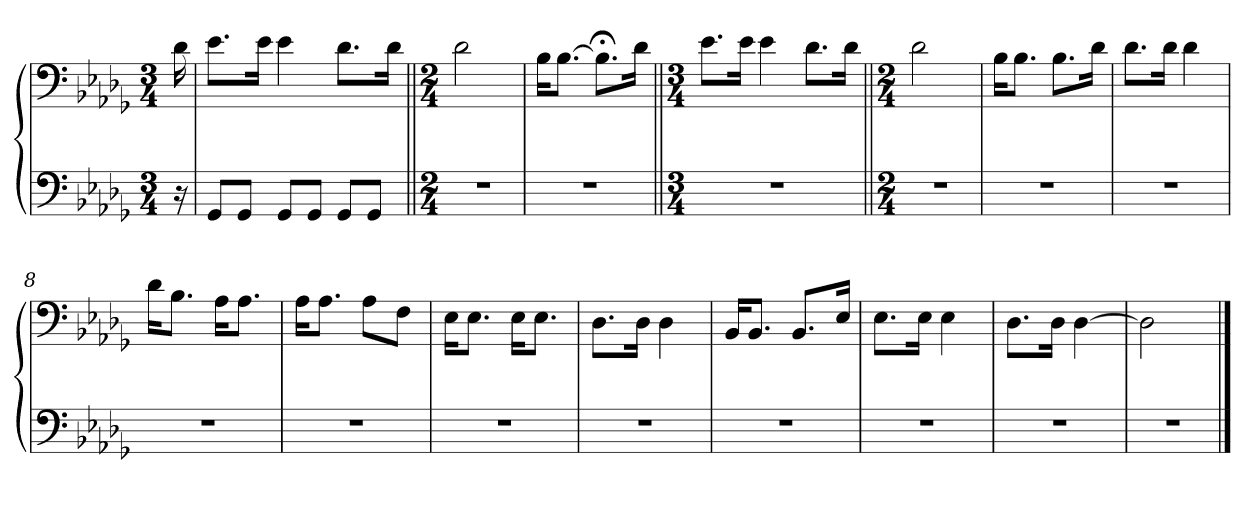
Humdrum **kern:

**kern	**kern
*part1	*part1
*staff2	*staff1
*clefF4	*clefF4
*k[b-e-a-d-g-]	*k[b-e-a-d-g-]
*M3/4	*M3/4
=	=
16r	16d-\
=1	=1
8GG-/L	8.e-\L
8GG-/J	.
.	16e-\Jk
8GG-/L	4e-\
8GG-/J	.
8GG-/L	8.d-\L
8GG-/J	.
.	16d-\Jk
=2||	=2||
*M2/4	*M2/4
2r	2d-\
=3	=3
2r	16B-\KL
.	[8.B-\J
.	8.B-;<\L]
.	16d-\Jk
=4||	=4||
*M3/4	*M3/4
2.r	8.e-\L
.	16e-\Jk
.	4e-\
.	8.d-\L
.	16d-\Jk
=5||	=5||
*M2/4	*M2/4
2r	2d-\
=6	=6
2r	16B-\KL
.	8.B-\J
.	8.B-\L
.	16d-\Jk
=7	=7
2r	8.d-\L
.	16d-\Jk
.	4d-\
=8	=8
2r	16d-\KL
.	8.B-\J
.	16A-\KL
.	8.A-\J
=9	=9
2r	16A-\KL
.	8.A-\J
.	8A-\L
.	8F\J
=10	=10
2r	16E-\KL
.	8.E-\J
.	16E-\KL
.	8.E-\J
=11	=11
2r	8.D-\L
.	16D-\Jk
.	4D-\
=12	=12
2r	16BB-/KL
.	8.BB-/J
.	8.BB-/L
.	16E-/Jk
=13	=13
2r	8.E-\L
.	16E-\Jk
.	4E-\
=14	=14
2r	8.D-\L
.	16D-\Jk
.	[4D-\
=15	=15
2r	2D-\]
==	==
*-	*-
